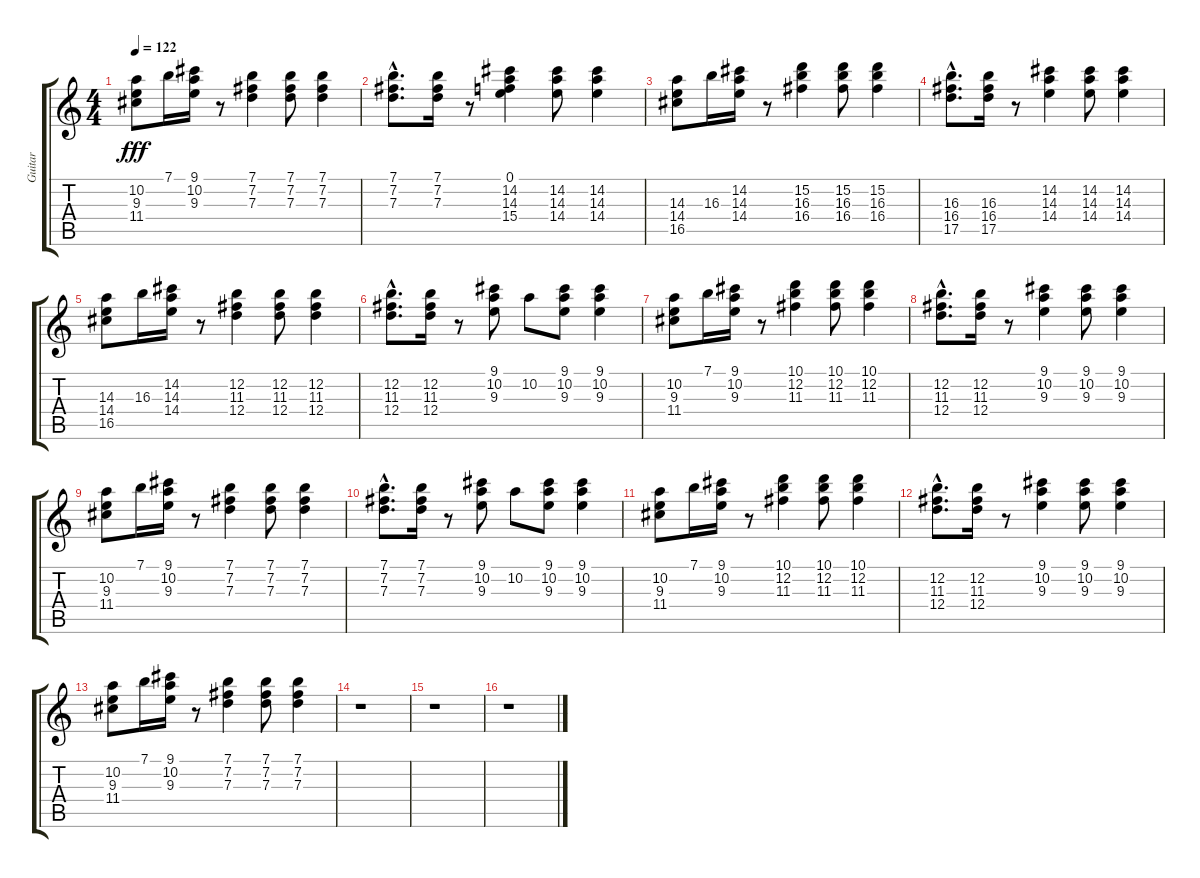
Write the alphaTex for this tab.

\track ("Guitar" "Guitar") {instrument acousticguitarsteel}
\staff {score tabs}
\tuning (E4 B3 G3 D3 A2 E2) {hide}
\ts (4 4)
\tempo 122
\clef g2
\ks c
(10.2 9.3 11.4).8{dy fff} 7.1.16 (9.1 10.2 9.3).16 r.8 (7.1 7.2 7.3).4 (7.1 7.2 7.3).8 (7.1 7.2 7.3).4 |
(7.1{hac} 7.2{hac} 7.3{hac}).8{d} (7.1 7.2 7.3).16 r.8 (0.1 14.2 14.3 15.4).4 (14.2 14.3 14.4).8 (14.2 14.3 14.4).4 |
(14.3 14.4 16.5).8 16.3.16 (14.2 14.3 14.4).16 r.8 (15.2 16.3 16.4).4 (15.2 16.3 16.4).8 (15.2 16.3 16.4).4 |
(16.3{hac} 16.4{hac} 17.5{hac}).8{d} (16.3 16.4 17.5).16 r.8 (14.2 14.3 14.4).4 (14.2 14.3 14.4).8 (14.2 14.3 14.4).4 |
(14.3 14.4 16.5).8 16.3.16 (14.2 14.3 14.4).16 r.8 (12.2 11.3 12.4).4 (12.2 11.3 12.4).8 (12.2 11.3 12.4).4 |
(12.2{hac} 11.3{hac} 12.4{hac}).8{d} (12.2 11.3 12.4).16 r.8 (9.1 10.2 9.3).8 10.2.8 (9.1 10.2 9.3).8 (9.1 10.2 9.3).4 |
(10.2 9.3 11.4).8 7.1.16 (9.1 10.2 9.3).16 r.8 (10.1 12.2 11.3).4 (10.1 12.2 11.3).8 (10.1 12.2 11.3).4 |
(12.2{hac} 11.3{hac} 12.4{hac}).8{d} (12.2 11.3 12.4).16 r.8 (9.1 10.2 9.3).4 (9.1 10.2 9.3).8 (9.1 10.2 9.3).4 |
(10.2 9.3 11.4).8 7.1.16 (9.1 10.2 9.3).16 r.8 (7.1 7.2 7.3).4 (7.1 7.2 7.3).8 (7.1 7.2 7.3).4 |
(7.1{hac} 7.2{hac} 7.3{hac}).8{d} (7.1 7.2 7.3).16 r.8 (9.1 10.2 9.3).8 10.2.8 (9.1 10.2 9.3).8 (9.1 10.2 9.3).4 |
(10.2 9.3 11.4).8 7.1.16 (9.1 10.2 9.3).16 r.8 (10.1 12.2 11.3).4 (10.1 12.2 11.3).8 (10.1 12.2 11.3).4 |
(12.2{hac} 11.3{hac} 12.4{hac}).8{d} (12.2 11.3 12.4).16 r.8 (9.1 10.2 9.3).4 (9.1 10.2 9.3).8 (9.1 10.2 9.3).4 |
(10.2 9.3 11.4).8 7.1.16 (9.1 10.2 9.3).16 r.8 (7.1 7.2 7.3).4 (7.1 7.2 7.3).8 (7.1 7.2 7.3).4 |
r.1 |
r.1 |
r.1
